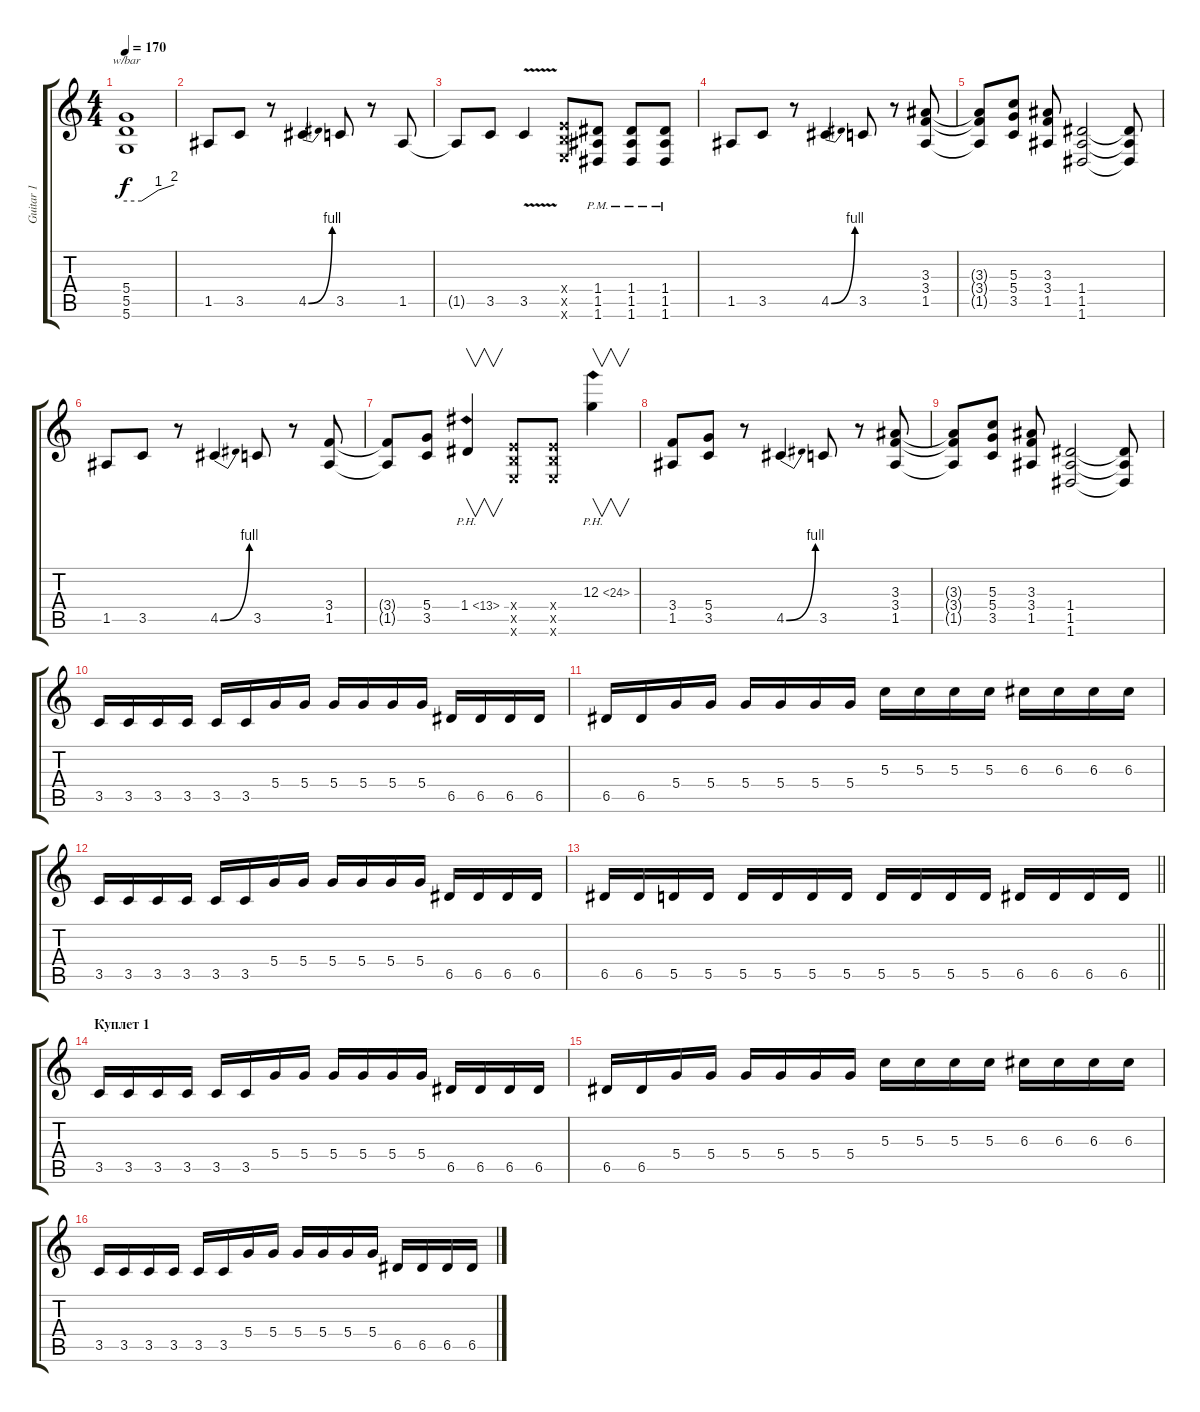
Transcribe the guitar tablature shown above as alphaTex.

\track ("Guitar 1" "Guitar 1") {instrument overdrivenguitar}
\staff {score tabs}
\tuning (E4 B3 G3 D3 A2 D2) {hide}
\ts (4 4)
\tempo 170
\clef g2
\ks c
(5.4 5.5 5.6).1{tbe (custom default 0 0 19 0 40 4 60 8) dy f} |
1.5.8 3.5.8 r.8 4.5{be (bend 0 0 60 4)}.4 3.5.8 r.8 1.5.8 |
1.5{t}.8 3.5.8 3.5{v}.4 (2.4{x} 2.5{x} 2.6{x}).8 (1.4{pm} 1.5{pm} 1.6{pm}).8 (1.4{pm} 1.5{pm} 1.6{pm}).8 (1.4{pm} 1.5{pm} 1.6{pm}).8 |
1.5.8 3.5.8 r.8 4.5{be (bend 0 0 60 4)}.4 3.5.8 r.8 (3.3 3.4 1.5).8 |
(3.3{t} 3.4{t} 1.5{t}).8 (5.3 5.4 3.5).8 (3.3 3.4 1.5).8 (1.4 1.5 1.6).2 (1.4{t} 1.5{t} 1.6{t}).8 |
1.5.8 3.5.8 r.8 4.5{be (bend 0 0 60 4)}.4 3.5.8 r.8 (3.4 1.5).8 |
(3.4{t} 1.5{t}).8 (5.4 3.5).8 1.4{ph 12}.4{v} (2.4{x} 2.5{x} 2.6{x}).8 (2.4{x} 2.5{x} 2.6{x}).8 12.3{ph 12}.4{v} |
(3.4 1.5).8 (5.4 3.5).8 r.8 4.5{be (bend 0 0 60 4)}.4 3.5.8 r.8 (3.3 3.4 1.5).8 |
(3.3{t} 3.4{t} 1.5{t}).8 (5.3 5.4 3.5).8 (3.3 3.4 1.5).8 (1.4 1.5 1.6).2 (1.4{t} 1.5{t} 1.6{t}).8 |
3.5.16 3.5.16 3.5.16 3.5.16 3.5.16 3.5.16 5.4.16 5.4.16 5.4.16 5.4.16 5.4.16 5.4.16 6.5.16 6.5.16 6.5.16 6.5.16 |
6.5.16 6.5.16 5.4.16 5.4.16 5.4.16 5.4.16 5.4.16 5.4.16 5.3.16 5.3.16 5.3.16 5.3.16 6.3.16 6.3.16 6.3.16 6.3.16 |
3.5.16 3.5.16 3.5.16 3.5.16 3.5.16 3.5.16 5.4.16 5.4.16 5.4.16 5.4.16 5.4.16 5.4.16 6.5.16 6.5.16 6.5.16 6.5.16 |
\barLineRight lightlight
6.5.16 6.5.16 5.5.16 5.5.16 5.5.16 5.5.16 5.5.16 5.5.16 5.5.16 5.5.16 5.5.16 5.5.16 6.5.16 6.5.16 6.5.16 6.5.16 |
\section ("" "Куплет 1")
3.5.16 3.5.16 3.5.16 3.5.16 3.5.16 3.5.16 5.4.16 5.4.16 5.4.16 5.4.16 5.4.16 5.4.16 6.5.16 6.5.16 6.5.16 6.5.16 |
6.5.16 6.5.16 5.4.16 5.4.16 5.4.16 5.4.16 5.4.16 5.4.16 5.3.16 5.3.16 5.3.16 5.3.16 6.3.16 6.3.16 6.3.16 6.3.16 |
3.5.16 3.5.16 3.5.16 3.5.16 3.5.16 3.5.16 5.4.16 5.4.16 5.4.16 5.4.16 5.4.16 5.4.16 6.5.16 6.5.16 6.5.16 6.5.16
